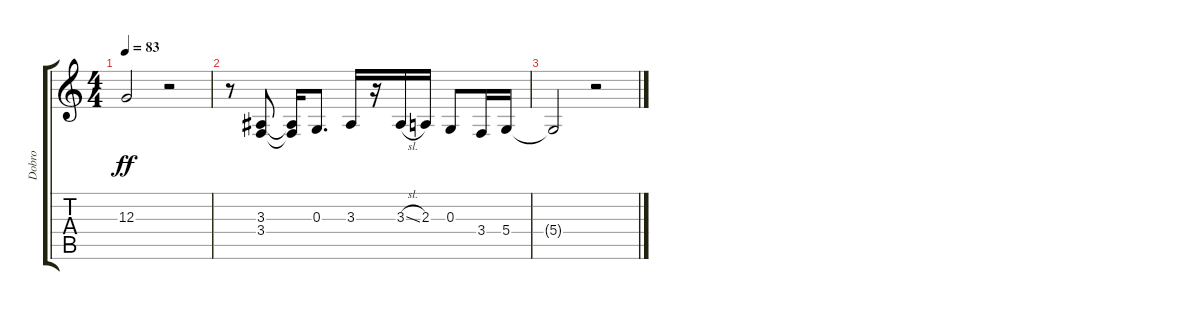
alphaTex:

\track ("Dobro" "Dobro") {instrument pad6metallic}
\staff {score tabs}
\tuning (D4 B3 G3 D3 G2 D2) {hide}
\ts (4 4)
\tempo 83
\clef g2
\ks c
12.3{t}.2{dy ff} r.2 |
r.8 (3.3 3.4).8 (3.3{t} 3.4{t}).16 0.3.8{d} 3.3.16 r.16 3.3{sl}.16 2.3.16 0.3.8 3.4.16 5.4.16 |
5.4{t}.2 r.2
